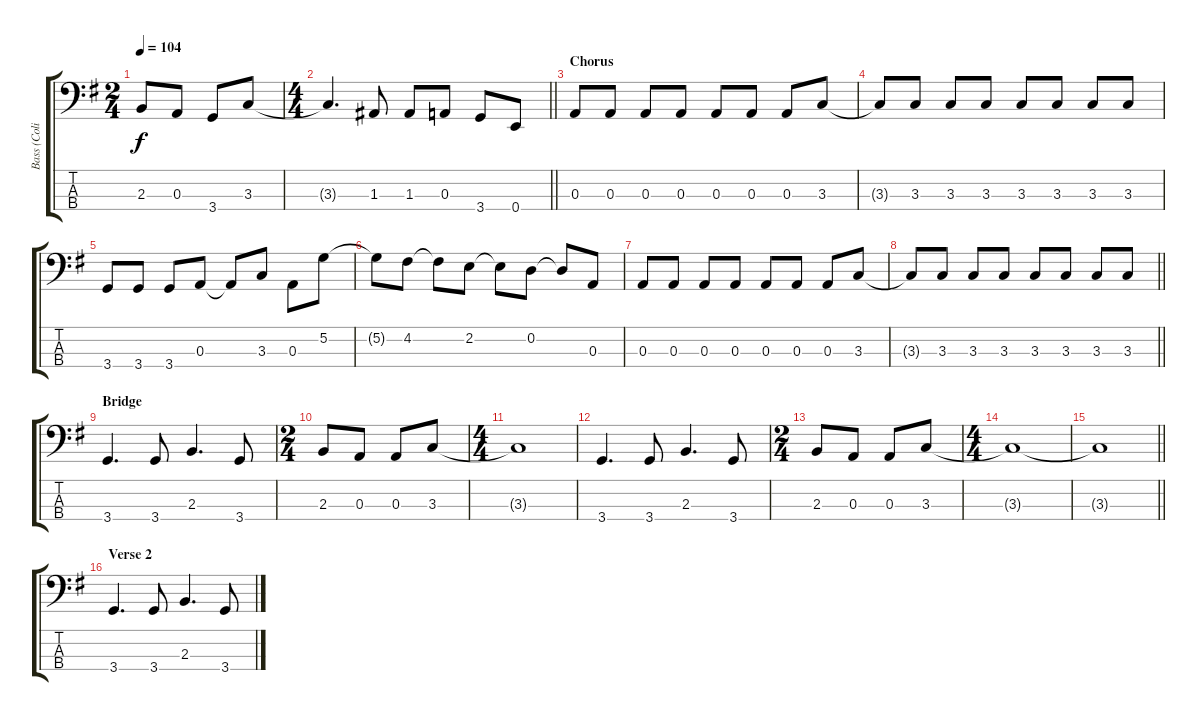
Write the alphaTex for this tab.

\track ("Bass (Colin GreenWood)" "Bass (Coli") {instrument electricbassfinger}
\staff {score tabs}
\tuning (G2 D2 A1 E1) {hide}
\ts (2 4)
\tempo 104
\clef f4
\ks eminor
2.3.8{dy f} 0.3.8 3.4.8 3.3.8 |
\ts (4 4)
\barLineRight lightlight
3.3{t}.4{d} 1.3.8 1.3.8 0.3.8 3.4.8 0.4.8 |
\section ("" "Chorus")
0.3.8 0.3.8 0.3.8 0.3.8 0.3.8 0.3.8 0.3.8 3.3.8 |
3.3{t}.8 3.3.8 3.3.8 3.3.8 3.3.8 3.3.8 3.3.8 3.3.8 |
3.4.8 3.4.8 3.4.8 0.3.8 0.3{t}.8 3.3.8 0.3.8 5.2.8 |
5.2{t}.8 4.2.8 4.2{t}.8 2.2.8 2.2{t}.8 0.2.8 0.2{t}.8 0.3.8 |
0.3.8 0.3.8 0.3.8 0.3.8 0.3.8 0.3.8 0.3.8 3.3.8 |
\barLineRight lightlight
3.3{t}.8 3.3.8 3.3.8 3.3.8 3.3.8 3.3.8 3.3.8 3.3.8 |
\section ("" "Bridge")
3.4.4{d} 3.4.8 2.3.4{d} 3.4.8 |
\ts (2 4)
2.3.8 0.3.8 0.3.8 3.3.8 |
\ts (4 4)
3.3{t}.1 |
3.4.4{d} 3.4.8 2.3.4{d} 3.4.8 |
\ts (2 4)
2.3.8 0.3.8 0.3.8 3.3.8 |
\ts (4 4)
3.3{t}.1 |
\barLineRight lightlight
3.3{t}.1 |
\section ("" "Verse 2")
3.4.4{d} 3.4.8 2.3.4{d} 3.4.8
